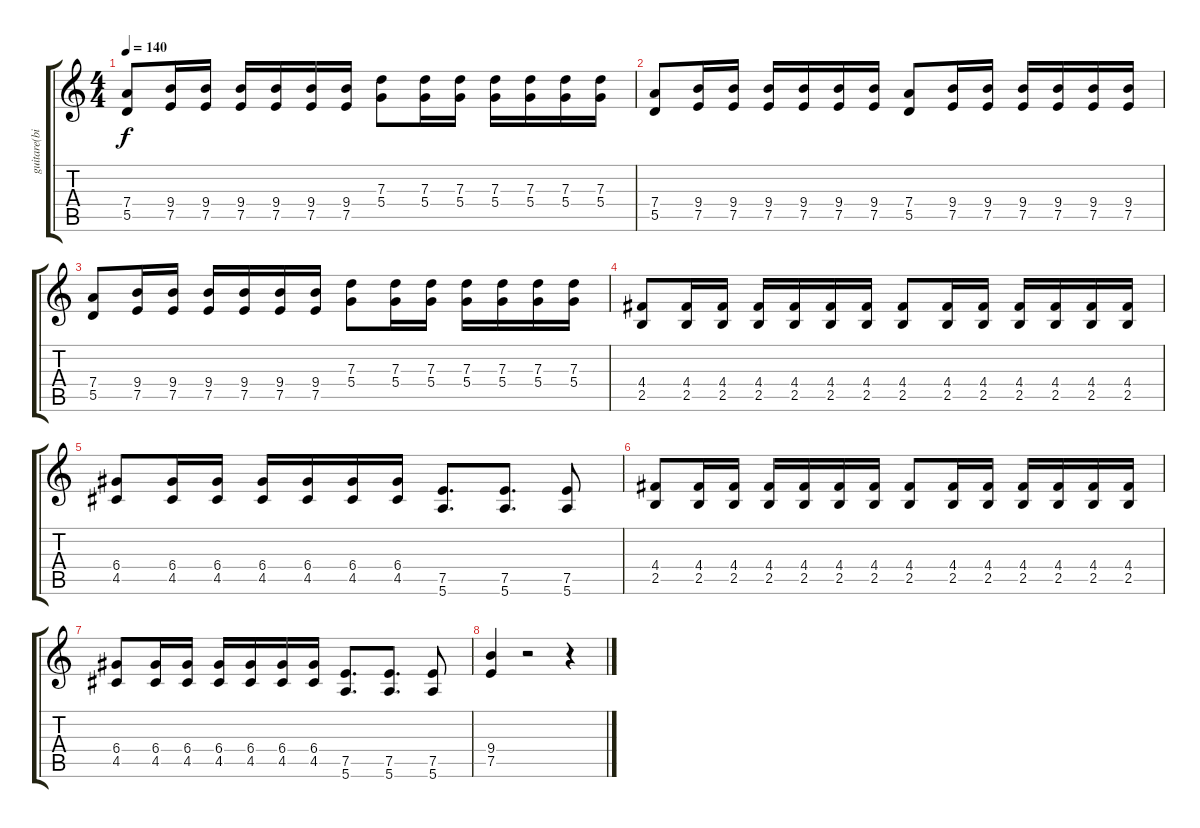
\track ("guitare(big john)" "guitare(bi") {instrument overdrivenguitar}
\staff {score tabs}
\tuning (E4 B3 G3 D3 A2 E2) {hide}
\ts (4 4)
\tempo 140
\clef g2
\ks c
(7.4 5.5).8{dy f} (9.4 7.5).16 (9.4 7.5).16 (9.4 7.5).16 (9.4 7.5).16 (9.4 7.5).16 (9.4 7.5).16 (7.3 5.4).8 (7.3 5.4).16 (7.3 5.4).16 (7.3 5.4).16 (7.3 5.4).16 (7.3 5.4).16 (7.3 5.4).16 |
(7.4 5.5).8 (9.4 7.5).16 (9.4 7.5).16 (9.4 7.5).16 (9.4 7.5).16 (9.4 7.5).16 (9.4 7.5).16 (7.4 5.5).8 (9.4 7.5).16 (9.4 7.5).16 (9.4 7.5).16 (9.4 7.5).16 (9.4 7.5).16 (9.4 7.5).16 |
(7.4 5.5).8 (9.4 7.5).16 (9.4 7.5).16 (9.4 7.5).16 (9.4 7.5).16 (9.4 7.5).16 (9.4 7.5).16 (7.3 5.4).8 (7.3 5.4).16 (7.3 5.4).16 (7.3 5.4).16 (7.3 5.4).16 (7.3 5.4).16 (7.3 5.4).16 |
(4.4 2.5).8 (4.4 2.5).16 (4.4 2.5).16 (4.4 2.5).16 (4.4 2.5).16 (4.4 2.5).16 (4.4 2.5).16 (4.4 2.5).8 (4.4 2.5).16 (4.4 2.5).16 (4.4 2.5).16 (4.4 2.5).16 (4.4 2.5).16 (4.4 2.5).16 |
(6.4 4.5).8 (6.4 4.5).16 (6.4 4.5).16 (6.4 4.5).16 (6.4 4.5).16 (6.4 4.5).16 (6.4 4.5).16 (7.5 5.6).8{d} (7.5 5.6).8{d} (7.5 5.6).8 |
(4.4 2.5).8 (4.4 2.5).16 (4.4 2.5).16 (4.4 2.5).16 (4.4 2.5).16 (4.4 2.5).16 (4.4 2.5).16 (4.4 2.5).8 (4.4 2.5).16 (4.4 2.5).16 (4.4 2.5).16 (4.4 2.5).16 (4.4 2.5).16 (4.4 2.5).16 |
(6.4 4.5).8 (6.4 4.5).16 (6.4 4.5).16 (6.4 4.5).16 (6.4 4.5).16 (6.4 4.5).16 (6.4 4.5).16 (7.5 5.6).8{d} (7.5 5.6).8{d} (7.5 5.6).8 |
(9.4 7.5).4 r.2 r.4
